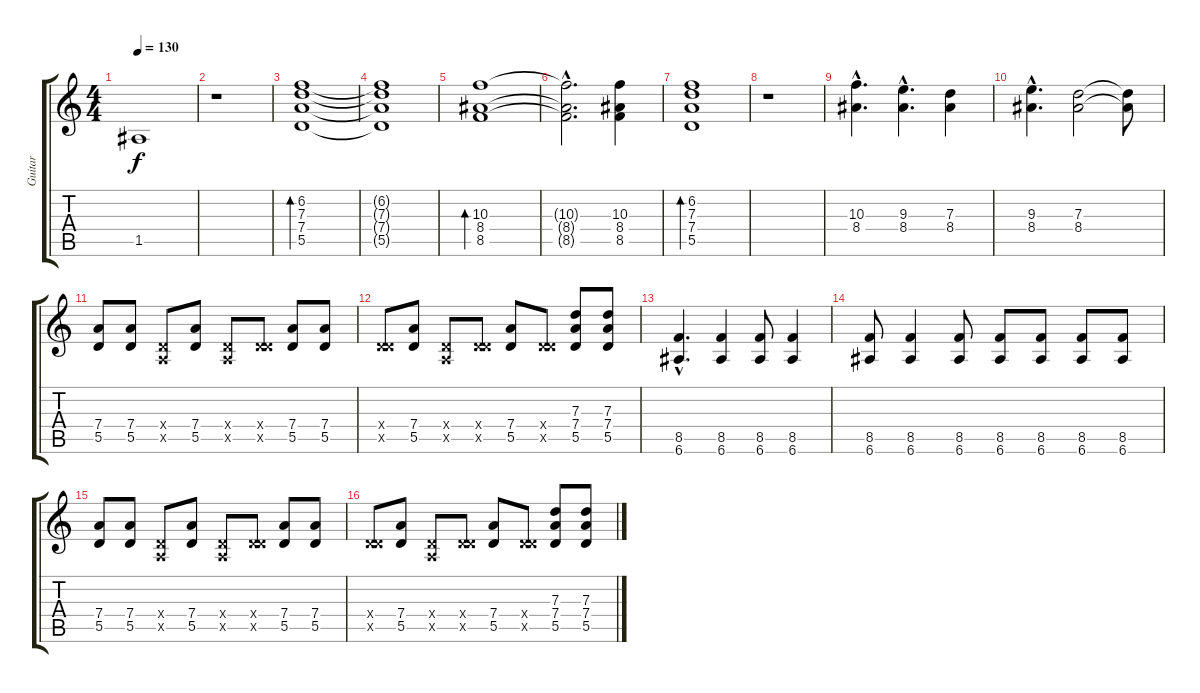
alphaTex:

\track ("Guitar" "Guitar") {instrument acousticguitarsteel}
\staff {score tabs}
\tuning (E4 B3 G3 D3 A2 E2) {hide}
\ts (4 4)
\tempo 130
\clef g2
\ks c
1.5.1{dy f} |
r.1 |
(6.2 7.3 7.4 5.5).1{bd 240} |
(6.2{t} 7.3{t} 7.4{t} 5.5{t}).1 |
(10.3 8.4 8.5).1{bd 240} |
(10.3{hac t} 8.4{hac t} 8.5{hac t}).2{d} (10.3 8.4 8.5).4 |
(6.2 7.3 7.4 5.5).1{bd 240} |
r.1 |
(10.3{hac} 8.4{hac}).4{d} (9.3{hac} 8.4{hac}).4{d} (7.3 8.4).4 |
(9.3{hac} 8.4{hac}).4{d} (7.3 8.4).2 (7.3{t} 8.4{t}).8 |
(7.4 5.5).8 (7.4 5.5).8 (0.4{x} 0.5{x}).8 (7.4 5.5).8 (0.4{x} 0.5{x}).8 (0.4{x} 5.5{x}).8 (7.4 5.5).8 (7.4 5.5).8 |
(0.4{x} 5.5{x}).8 (7.4 5.5).8 (0.4{x} 0.5{x}).8 (0.4{x} 5.5{x}).8 (7.4 5.5).8 (0.4{x} 5.5{x}).8 (7.3 7.4 5.5).8 (7.3 7.4 5.5).8 |
(8.5{hac} 6.6{hac}).4{d} (8.5 6.6).4 (8.5 6.6).8 (8.5 6.6).4 |
(8.5 6.6).8 (8.5 6.6).4 (8.5 6.6).8 (8.5 6.6).8 (8.5 6.6).8 (8.5 6.6).8 (8.5 6.6).8 |
(7.4 5.5).8 (7.4 5.5).8 (0.4{x} 0.5{x}).8 (7.4 5.5).8 (0.4{x} 0.5{x}).8 (0.4{x} 5.5{x}).8 (7.4 5.5).8 (7.4 5.5).8 |
(0.4{x} 5.5{x}).8 (7.4 5.5).8 (0.4{x} 0.5{x}).8 (0.4{x} 5.5{x}).8 (7.4 5.5).8 (0.4{x} 5.5{x}).8 (7.3 7.4 5.5).8 (7.3 7.4 5.5).8
